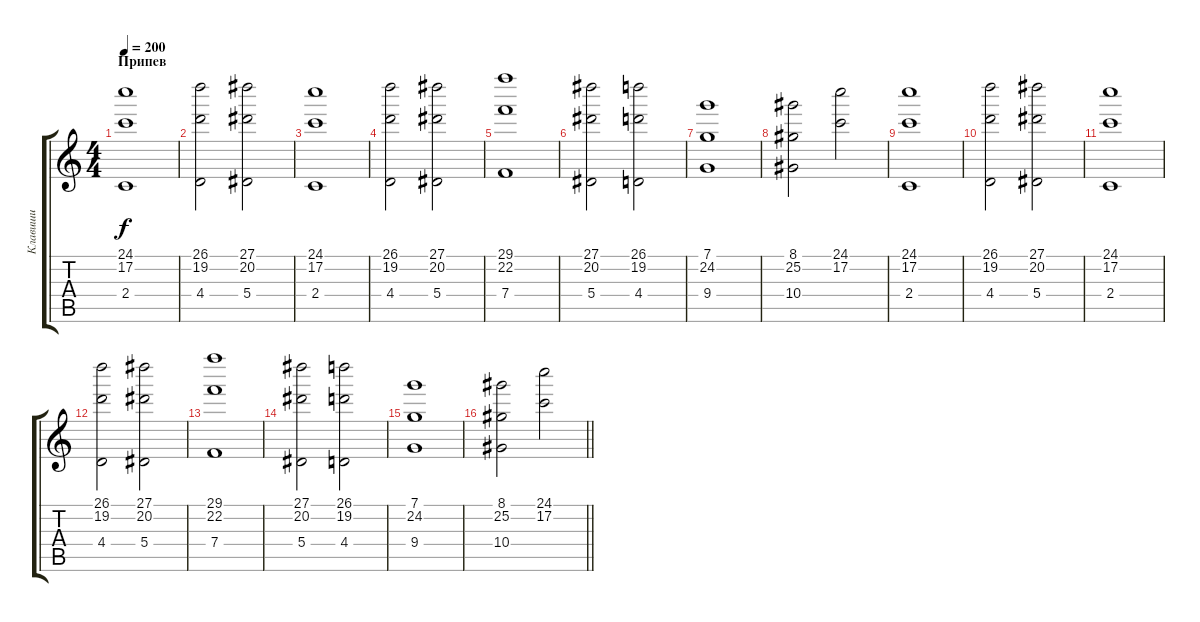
\track ("Клавиши" "Клавиши") {instrument acousticguitarsteel}
\staff {score tabs}
\tuning (C4 G3 Eb3 Bb2 F2 C2) {hide}
\ts (4 4)
\section ("" "Припев")
\tempo 200
\clef g2
\ks c
(24.1 17.2 2.4).1{dy f} |
(26.1 19.2 4.4).2 (27.1 20.2 5.4).2 |
(24.1 17.2 2.4).1 |
(26.1 19.2 4.4).2 (27.1 20.2 5.4).2 |
(29.1 22.2 7.4).1 |
(27.1 20.2 5.4).2 (26.1 19.2 4.4).2 |
(7.1 24.2 9.4).1 |
(8.1 25.2 10.4).2 (24.1 17.2).2 |
(24.1 17.2 2.4).1 |
(26.1 19.2 4.4).2 (27.1 20.2 5.4).2 |
(24.1 17.2 2.4).1 |
(26.1 19.2 4.4).2 (27.1 20.2 5.4).2 |
(29.1 22.2 7.4).1 |
(27.1 20.2 5.4).2 (26.1 19.2 4.4).2 |
(7.1 24.2 9.4).1 |
\barLineRight lightlight
(8.1 25.2 10.4).2 (24.1 17.2).2
